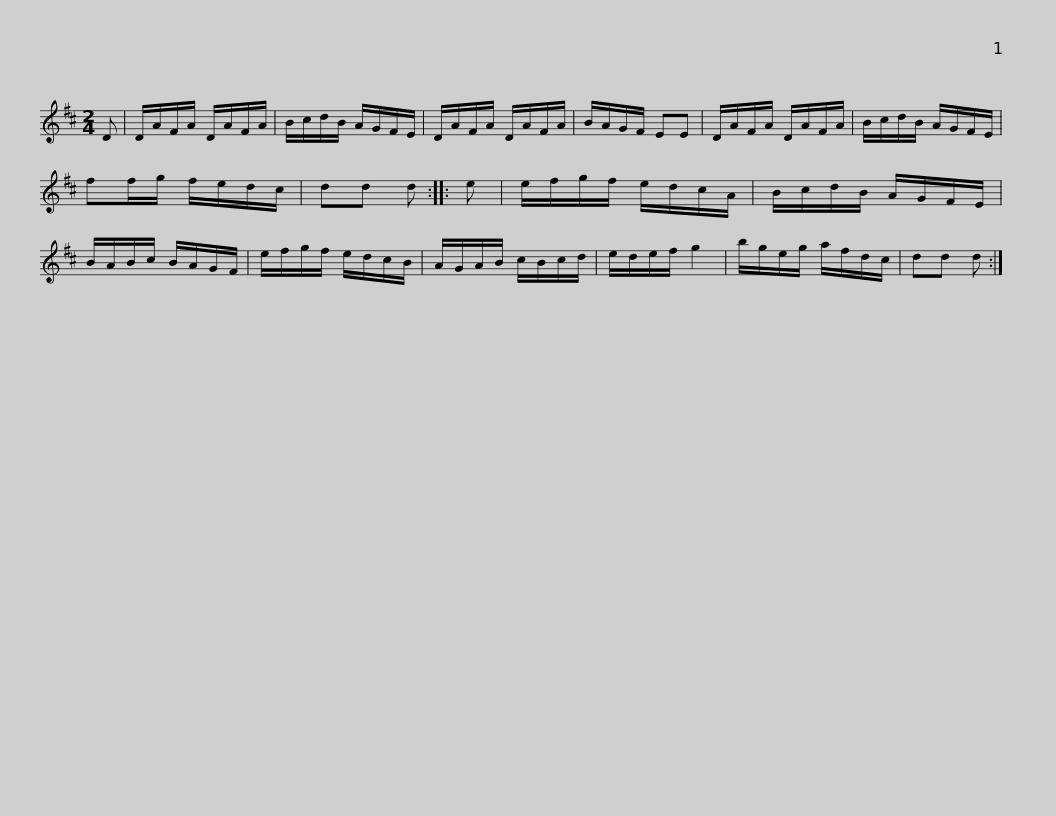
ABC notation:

X:1
L:1/8
M:2/4
I:linebreak $
K:D
V:1 treble
V:1
 D | D/A/F/A/ D/A/F/A/ | B/c/d/B/ A/G/F/E/ | D/A/F/A/ D/A/F/A/ | B/A/G/F/ EE | %5
 D/A/F/A/ D/A/F/A/ | B/c/d/B/ A/G/F/E/ |$ ff/g/ f/e/d/c/ | dd d :: e | %10
 e/f/g/f/ e/d/c/A/ | B/c/d/B/ A/G/F/E/ | B/A/B/c/ B/A/G/F/ | e/f/g/f/ e/d/c/B/ |$ A/G/A/B/ c/B/c/d/ | %15
 e/d/e/f/ g2 | b/g/e/g/ a/f/d/c/ | dd d :| %18
